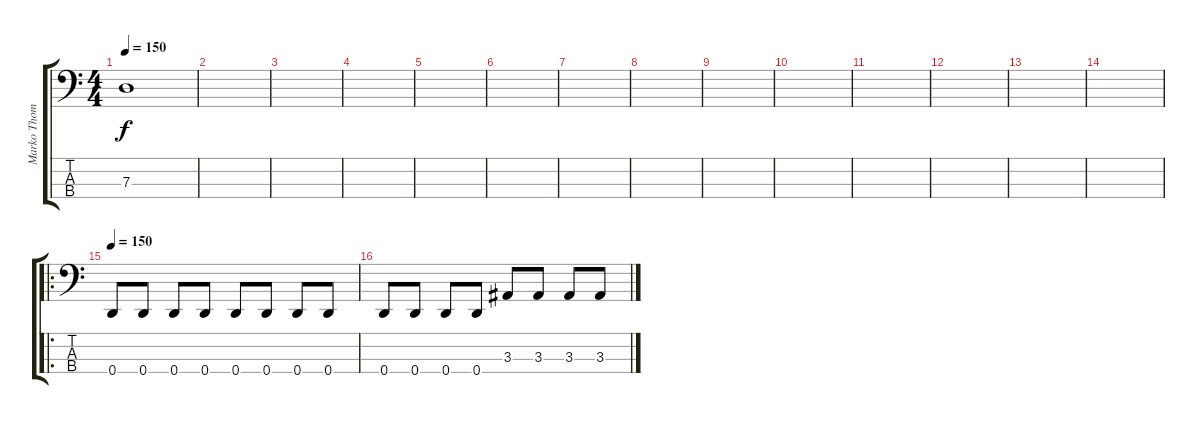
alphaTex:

\track ("Marko Thomas" "Marko Thom") {instrument electricbassfinger}
\staff {score tabs}
\tuning (F2 C2 G1 D1) {hide}
\ts (4 4)
\tempo 150
\clef f4
\ks c
7.3{t}.1{dy f} |
|
|
|
|
|
|
|
|
|
|
|
|
|
\ro
\tempo 150
0.4.8{volume 14} 0.4.8 0.4.8 0.4.8 0.4.8 0.4.8 0.4.8 0.4.8 |
0.4.8 0.4.8 0.4.8 0.4.8 3.3.8 3.3.8 3.3.8 3.3.8
